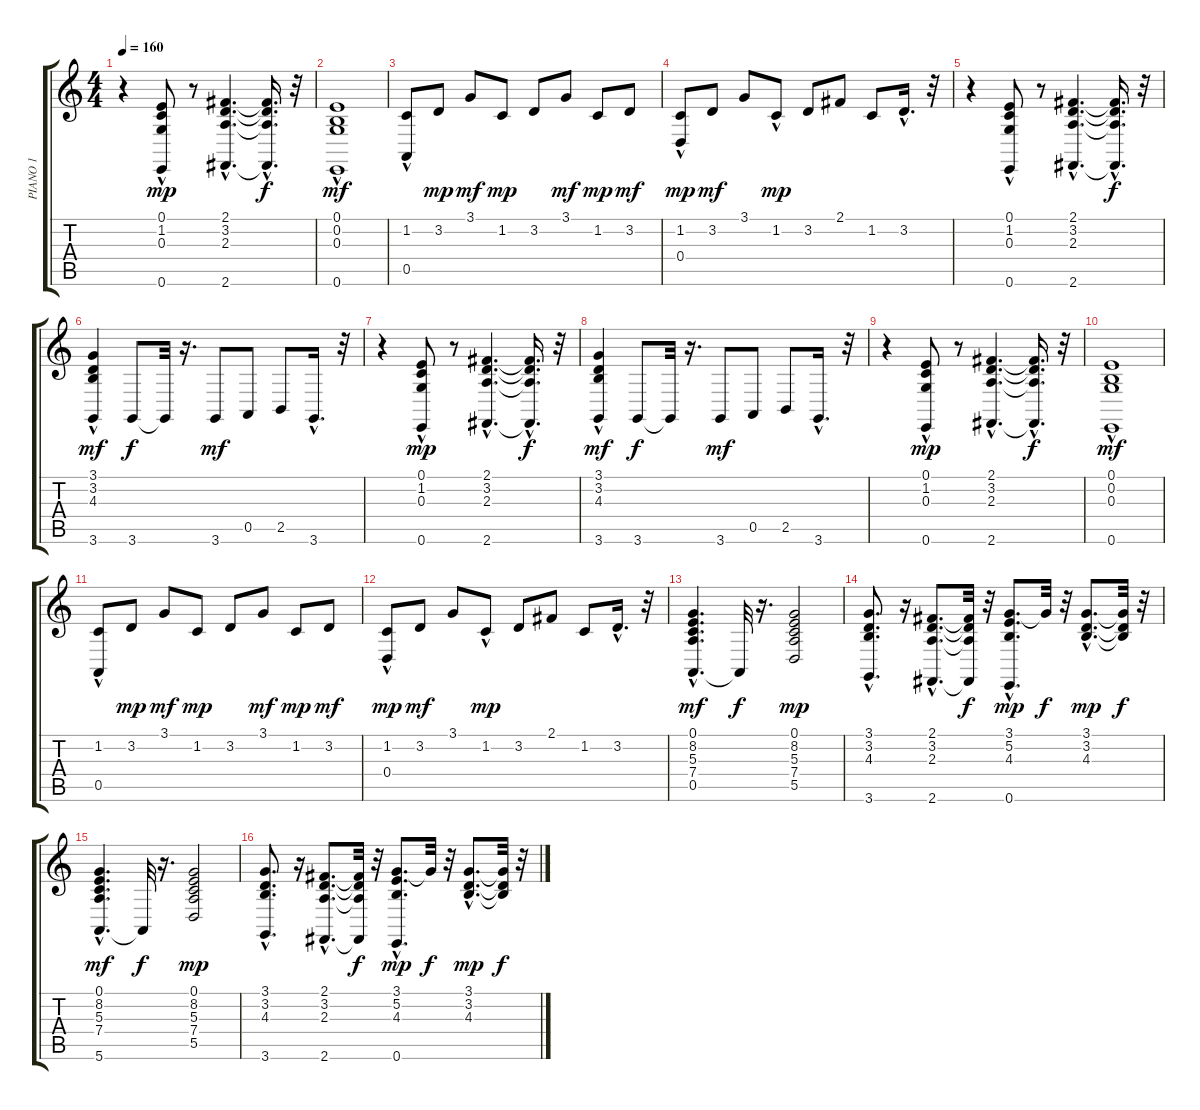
\track ("PIANO 1" "PIANO 1") {instrument vibraphone}
\staff {score tabs}
\tuning (E4 B3 G3 D3 A2 E2) {hide}
\ts (4 4)
\tempo 160
\clef g2
\ks c
r.4{dy mf} (0.1{hac} 1.2{hac} 0.3{hac} 0.6).8{dy mp} r.8 (2.1{hac} 3.2{hac} 2.3{hac} 2.6{hac}).4{d} (2.1{hac t} 3.2{hac t} 2.3{hac t} 2.6{hac t}).16{d dy f} r.32 |
(0.1 0.2 0.3 0.6{hac}).1{dy mf} |
(1.2{hac} 0.5{hac}).8 3.2.8{dy mp} 3.1.8{dy mf} 1.2.8{dy mp} 3.2.8 3.1.8{dy mf} 1.2.8{dy mp} 3.2.8{dy mf} |
(1.2 0.4{hac}).8{dy mp} 3.2.8{dy mf} 3.1.8 1.2{hac}.8{dy mp} 3.2.8 2.1.8 1.2.8 3.2{hac}.16{d} r.32 |
r.4 (0.1{hac} 1.2{hac} 0.3{hac} 0.6).8 r.8 (2.1{hac} 3.2{hac} 2.3{hac} 2.6{hac}).4{d} (2.1{hac t} 3.2{hac t} 2.3{hac t} 2.6{hac t}).16{d dy f} r.32 |
(3.1{hac} 3.2{hac} 4.3{hac} 3.6{hac}).4{dy mf} 3.6.8{dy f} 3.6{t}.32 r.16{d} 3.6.8{dy mf} 0.5.8 2.5.8 3.6{hac}.16{d} r.32 |
r.4 (0.1{hac} 1.2{hac} 0.3{hac} 0.6).8{dy mp} r.8 (2.1{hac} 3.2{hac} 2.3{hac} 2.6{hac}).4{d} (2.1{hac t} 3.2{hac t} 2.3{hac t} 2.6{hac t}).16{d dy f} r.32 |
(3.1{hac} 3.2{hac} 4.3{hac} 3.6{hac}).4{dy mf} 3.6.8{dy f} 3.6{t}.32 r.16{d} 3.6.8{dy mf} 0.5.8 2.5.8 3.6{hac}.16{d} r.32 |
r.4 (0.1{hac} 1.2{hac} 0.3{hac} 0.6).8{dy mp} r.8 (2.1{hac} 3.2{hac} 2.3{hac} 2.6{hac}).4{d} (2.1{hac t} 3.2{hac t} 2.3{hac t} 2.6{hac t}).16{d dy f} r.32 |
(0.1 0.2 0.3 0.6{hac}).1{dy mf} |
(1.2{hac} 0.5{hac}).8 3.2.8{dy mp} 3.1.8{dy mf} 1.2.8{dy mp} 3.2.8 3.1.8{dy mf} 1.2.8{dy mp} 3.2.8{dy mf} |
(1.2 0.4{hac}).8{dy mp} 3.2.8{dy mf} 3.1.8 1.2{hac}.8{dy mp} 3.2.8 2.1.8 1.2.8 3.2{hac}.16{d} r.32 |
(0.1{hac} 8.2{hac} 5.3{hac} 7.4{hac} 0.5{hac}).4{d dy mf} 0.5{t}.32{dy f} r.16{d} (0.1 8.2 5.3 7.4 5.5).2{dy mp} |
(3.1 3.2 4.3 3.6{hac}).8{d} r.16 (2.1{hac} 3.2{hac} 2.3{hac} 2.6{hac}).8{d} (2.1{t} 3.2{t} 2.3{t} 2.6{t}).32{dy f} r.32 (3.1{hac} 5.2 4.3 0.6{hac}).8{d dy mp} 3.1{t}.32{dy f} r.32 (3.1{hac} 3.2{hac} 4.3{hac}).8{d dy mp} (3.1{t} 3.2{t} 4.3{t}).32{dy f} r.32 |
(0.1{hac} 8.2{hac} 5.3{hac} 7.4{hac} 5.6{hac}).4{d dy mf} 5.6{t}.32{dy f} r.16{d} (0.1 8.2 5.3 7.4 5.5).2{dy mp} |
(3.1 3.2 4.3 3.6{hac}).8{d} r.16 (2.1{hac} 3.2{hac} 2.3{hac} 2.6{hac}).8{d} (2.1{t} 3.2{t} 2.3{t} 2.6{t}).32{dy f} r.32 (3.1{hac} 5.2 4.3 0.6{hac}).8{d dy mp} 3.1{t}.32{dy f} r.32 (3.1{hac} 3.2{hac} 4.3{hac}).8{d dy mp} (3.1{t} 3.2{t} 4.3{t}).32{dy f} r.32
